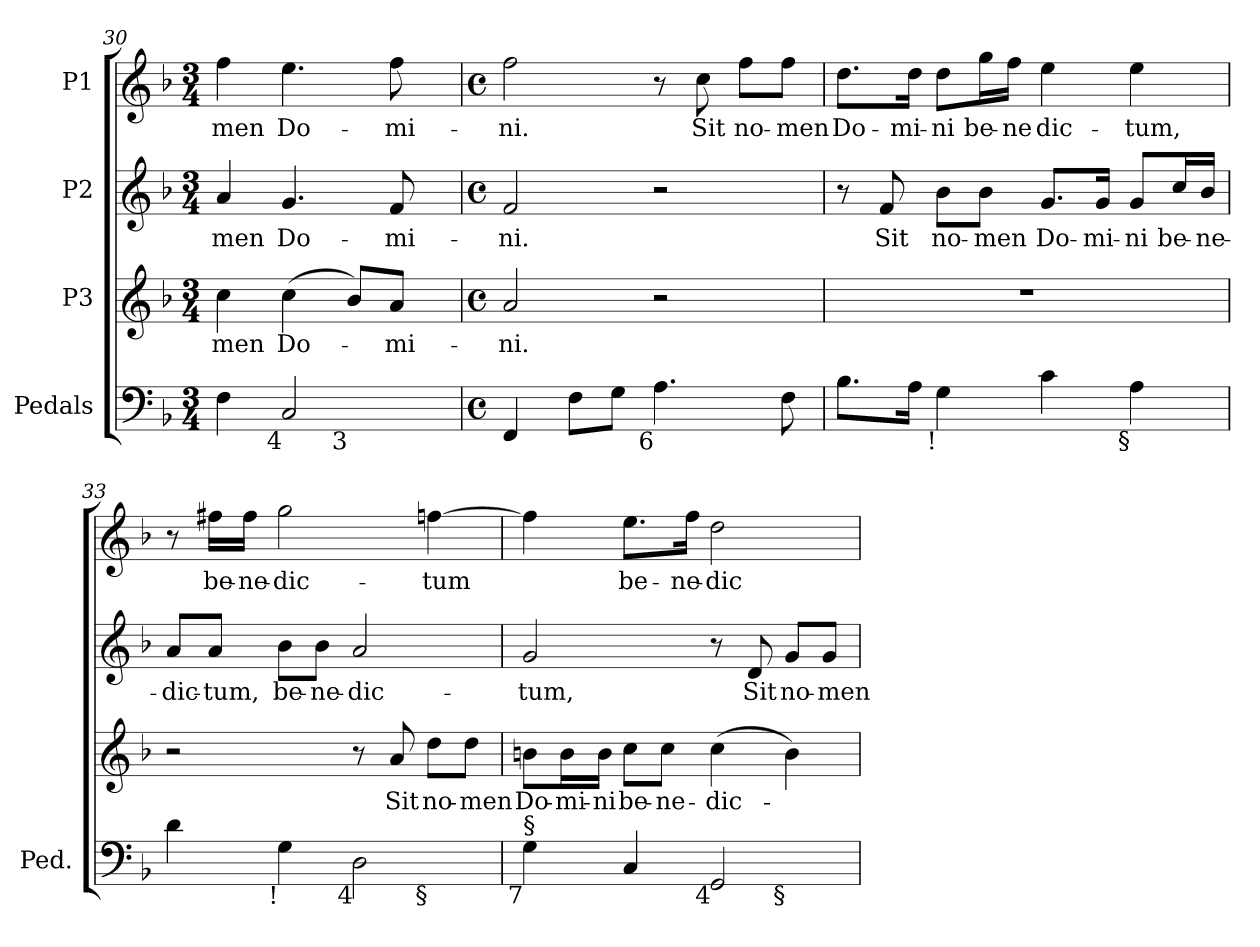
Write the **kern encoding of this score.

**kern	**kern	**text	**kern	**text	**kern	**text
*part4	*part3	*part3	*part2	*part2	*part1	*part1
*staff4	*staff3	*staff3	*staff2	*staff2	*staff1	*staff1
*I"Pedals	*I"P3	*	*I"P2	*	*I"P1	*
*I'Ped.	*	*	*	*	*	*
!!LO:LB:g=z
*clefF4	*clefG2	*	*clefG2	*	*clefG2	*
*k[b-]	*k[b-]	*	*k[b-]	*	*k[b-]	*
*F:	*F:	*	*F:	*	*F:	*
*M3/4	*M3/4	*	*M3/4	*	*M3/4	*
=30	=30	=30	=30	=30	=30	=30
!	!	!LO:LY:b:color=#000000	!	!	!	!
!	!	!	!	!LO:LY:b:color=#000000	!	!
!	!	!	!	!	!	!LO:LY:b:color=#000000
*^	*	*	*	*	*^	*
4Fi\	2ryy	4cci\	-men	4ai/	-men	4ffi\	2ryy	-men
!	!	!	!LO:LY:b:color=#000000	!	!	!	!	!
!	!	!	!	!	!LO:LY:b:color=#000000	!	!	!
!LO:TX:b:rj:t=4	!	!	!	!	!	!	!	!
!	!	!	!	!	!	!	!	!LO:LY:b:color=#000000
2Ci/	.	(4cci\	Do-	4.gi/	Do-	4.eei\	.	Do-
!	!LO:TX:b:rj:t=3	!	!	!	!	!	!	!
.	4ryy	8b-i/L)	.	.	.	.	8ryy	.
!	!	!	!LO:LY:b:color=#000000	!	!	!	!	!
!	!	!	!	!	!LO:LY:b:color=#000000	!	!	!
!	!	!	!	!	!	!	!	!LO:LY:b:color=#000000
.	.	8ai/J	-mi-	8fi/	-mi-	8ffi\	16ryy	-mi-
.	.	.	.	.	.	.	32ryy	.
.	.	.	.	.	.	.	64ryy	.
.	.	.	.	.	.	.	128...ryy	.
.	.	.	.	.	.	.	1024ryy	.
*v	*v	*	*	*	*	*v	*v	*
=31	=31	=31	=31	=31	=31	=31
*M4/4	*M4/4	*	*M4/4	*	*M4/4	*
*met(c)	*met(c)	*	*met(c)	*	*met(c)	*
*^	*	*	*	*	*^	*
!	!	!	!LO:LY:b:color=#000000	!	!	!	!	!
*v	*v	*	*	*	*	*v	*v	*
*^	*	*	*	*	*^	*
!	!	!	!	!	!LO:LY:b:color=#000000	!	!	!
*v	*v	*	*	*	*	*v	*v	*
*^	*	*	*	*	*^	*
!	!	!	!	!	!	!	!	!LO:LY:b:color=#000000
*v	*v	*	*	*	*	*v	*v	*
4FFi/	2ai/	-ni.	2fi/	-ni.	2ffi\	-ni.
8Fi\L	.	.	.	.	.	.
8Gi\J	.	.	.	.	.	.
!LO:TX:b:rj:t=6	!	!	!	!	!	!
4.Ai\	2r	.	2r	.	8r	.
!	!	!	!	!	!	!LO:LY:b:color=#000000
.	.	.	.	.	8cci\	Sit
!	!	!	!	!	!	!LO:LY:b:color=#000000
.	.	.	.	.	8ffi\L	no-
!	!	!	!	!	!	!LO:LY:b:color=#000000
8Fi\	.	.	.	.	8ffi\J	-men
=32	=32	=32	=32	=32	=32	=32
!	!	!	!	!	!	!LO:LY:b:color=#000000
8.B-i\L	1r	.	8r	.	8.ddi\L	Do-
!	!	!	!	!LO:LY:b:color=#000000	!	!
.	.	.	8fi/	Sit	.	.
!	!	!	!	!	!	!LO:LY:b:color=#000000
16Ai\Jk	.	.	.	.	16ddi\Jk	-mi-
!	!	!	!	!LO:LY:b:color=#000000	!	!
!LO:TX:b:rj:t=!	!	!	!	!	!	!
!	!	!	!	!	!	!LO:LY:b:color=#000000
4Gi\	.	.	8b-i\L	no-	8ddi\L	-ni
!	!	!	!	!LO:LY:b:color=#000000	!	!
!	!	!	!	!	!	!LO:LY:b:color=#000000
.	.	.	8b-i\J	-men	16ggi\L	be-
!	!	!	!	!	!	!LO:LY:b:color=#000000
.	.	.	.	.	16ffi\JJ	-ne
!	!	!	!	!LO:LY:b:color=#000000	!	!
!	!	!	!	!	!	!LO:LY:b:color=#000000
4ci\	.	.	8.gi/L	Do-	4eei\	dic-
!	!	!	!	!LO:LY:b:color=#000000	!	!
.	.	.	16gi/Jk	-mi-	.	.
!	!	!	!	!LO:LY:b:color=#000000	!	!
!LO:TX:b:rj:t=§	!	!	!	!	!	!
!	!	!	!	!	!	!LO:LY:b:color=#000000
4Ai\	.	.	8gi/L	-ni	4eei\	-tum,
!	!	!	!	!LO:LY:b:color=#000000	!	!
.	.	.	16cci/L	be-	.	.
!	!	!	!	!LO:LY:b:color=#000000	!	!
.	.	.	16b-i/JJ	-ne-	.	.
=33	=33	=33	=33	=33	=33	=33
!LO:TX:b:rj:t=#	!	!	!	!	!	!
!	!	!	!	!LO:LY:b:color=#000000	!	!
*^	*	*	*	*	*	*
4di\	2.ryy	2r	.	8ai/L	-dic-	8r	.
!	!	!	!	!	!LO:LY:b:color=#000000	!	!
!	!	!	!	!	!	!	!LO:LY:b:color=#000000
.	.	.	.	8ai/J	-tum,	16ff#Xi\LL	be-
!	!	!	!	!	!	!	!LO:LY:b:color=#000000
.	.	.	.	.	.	16ff#i\JJ	-ne-
!	!	!	!	!	!LO:LY:b:color=#000000	!	!
!LO:TX:b:rj:t=!	!	!	!	!	!	!	!
!	!	!	!	!	!	!	!LO:LY:b:color=#000000
4Gi\	.	.	.	8b-i\L	be-	2ggi\	-dic-
!	!	!	!	!	!LO:LY:b:color=#000000	!	!
.	.	.	.	8b-i\J	-ne-	.	.
!LO:TX:b:rj:t=4	!	!	!	!	!	!	!
!	!	!	!	!	!LO:LY:b:color=#000000	!	!
2Di\	.	8r	.	2ai/	-dic-	.	.
!	!	!	!LO:LY:b:color=#000000	!	!	!	!
.	.	8ai/	Sit	.	.	.	.
!	!	!	!LO:LY:b:color=#000000	!	!	!	!
!	!LO:TX:b:rj:t=§	!	!	!	!	!	!
!	!	!	!	!	!	!	!LO:LY:b:color=#000000
.	4ryy	8ddi\L	no-	.	.	[4ffi\	-tum
!	!	!	!LO:LY:b:color=#000000	!	!	!	!
.	.	8ddi\J	-men	.	.	.	.
!!LO:LB:g=z
=34	=34	=34	=34	=34	=34	=34	=34
!	!	!	!LO:LY:b:color=#000000	!	!	!	!
!LO:TX:b:rj:t=7	!	!	!	!	!	!	!
!LO:TX:t=§	!	!	!	!	!	!	!
!	!	!	!	!	!LO:LY:b:color=#000000	!	!
4Gi\	2.ryy	8bni\L	Do-	2gi/	-tum,	4ffi\]	.
!	!	!	!LO:LY:b:color=#000000	!	!	!	!
.	.	16bi\L	-mi-	.	.	.	.
!	!	!	!LO:LY:b:color=#000000	!	!	!	!
.	.	16bi\JJ	-ni	.	.	.	.
!	!	!	!LO:LY:b:color=#000000	!	!	!	!
!	!	!	!	!	!	!	!LO:LY:b:color=#000000
4Ci/	.	8cci\L	be-	.	.	8.eei\L	be-
!	!	!	!LO:LY:b:color=#000000	!	!	!	!
.	.	8cci\J	-ne-	.	.	.	.
!	!	!	!	!	!	!	!LO:LY:b:color=#000000
.	.	.	.	.	.	16ffi\Jk	-ne-
!	!	!	!LO:LY:b:color=#000000	!	!	!	!
!LO:TX:b:rj:t=4	!	!	!	!	!	!	!
!	!	!	!	!	!	!	!LO:LY:b:color=#000000
2GGi/	.	(4cci\	-dic-	8r	.	2ddi\	-dic-
!	!	!	!	!	!LO:LY:b:color=#000000	!	!
.	.	.	.	8di/	Sit	.	.
!	!LO:TX:b:rj:t=§	!	!	!	!	!	!
!	!	!	!	!	!LO:LY:b:color=#000000	!	!
.	4ryy	4bi\)	.	8gi/L	no-	.	.
!	!	!	!	!	!LO:LY:b:color=#000000	!	!
.	.	.	.	8gi/J	-men	.	.
*v	*v	*	*	*	*	*	*
=	=	=	=	=	=	=
*-	*-	*-	*-	*-	*-	*-
